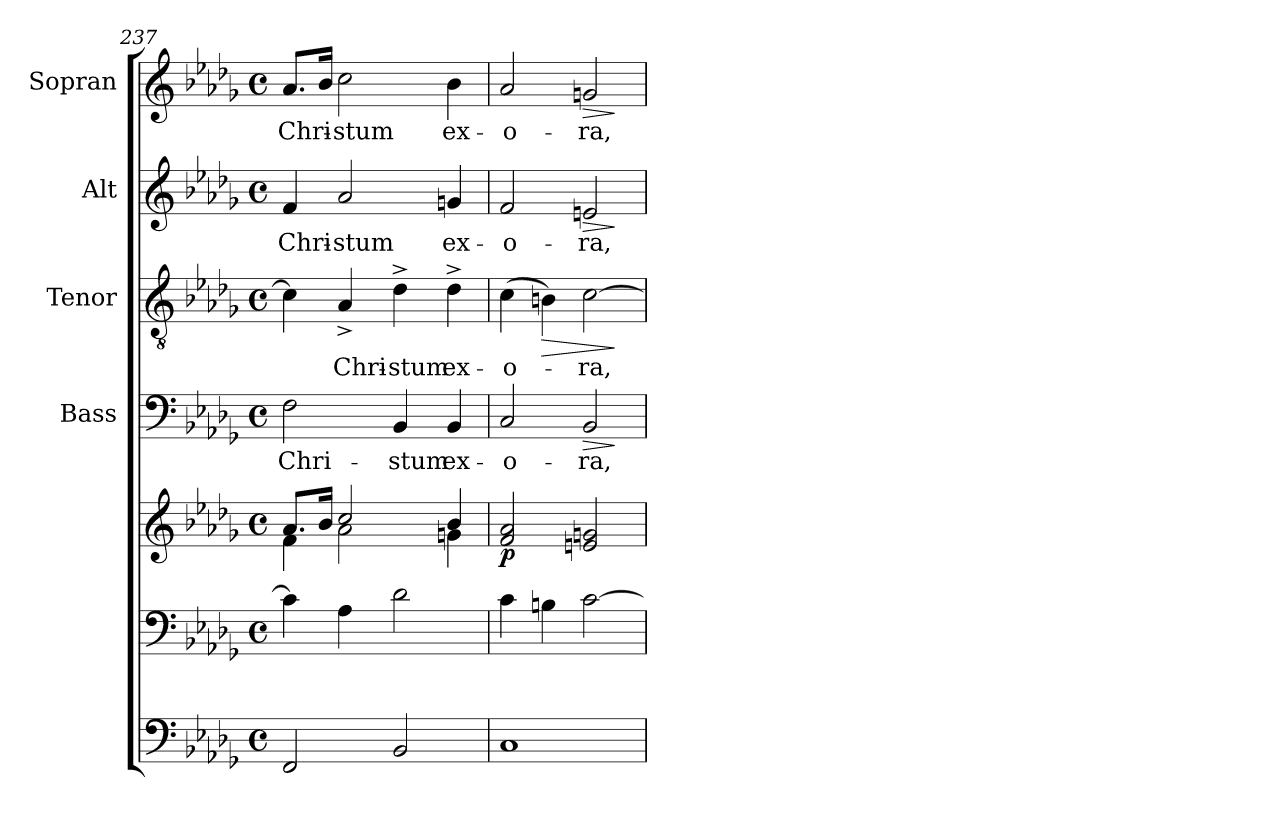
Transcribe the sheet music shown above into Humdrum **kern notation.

**kern	**kern	**kern	**dynam	**kern	**text	**dynam	**kern	**text	**dynam	**kern	**text	**dynam	**kern	**text	**dynam
*part6	*part5	*part5	*part5	*part4	*part4	*part4	*part3	*part3	*part3	*part2	*part2	*part2	*part1	*part1	*part1
*staff7	*staff6	*staff5	*staff5/6	*staff4	*staff4	*staff4	*staff3	*staff3	*staff3	*staff2	*staff2	*staff2	*staff1	*staff1	*staff1
*	*	*	*	*I"Bass	*	*	*I"Tenor	*	*	*I"Alt	*	*	*I"Sopran	*	*
*	*	*	*	*I'B.	*	*	*I'T.	*	*	*I'A.	*	*	*I'S.	*	*
*clefF4	*clefF4	*clefG2	*	*clefF4	*	*	*clefGv2	*	*	*clefG2	*	*	*clefG2	*	*
*k[b-e-a-d-g-]	*k[b-e-a-d-g-]	*k[b-e-a-d-g-]	*	*k[b-e-a-d-g-]	*	*	*k[b-e-a-d-g-]	*	*	*k[b-e-a-d-g-]	*	*	*k[b-e-a-d-g-]	*	*
*D-:	*D-:	*D-:	*	*D-:	*	*	*D-:	*	*	*D-:	*	*	*D-:	*	*
*M4/4	*M4/4	*M4/4	*	*M4/4	*	*	*M4/4	*	*	*M4/4	*	*	*M4/4	*	*
*met(c)	*met(c)	*met(c)	*	*met(c)	*	*	*met(c)	*	*	*met(c)	*	*	*met(c)	*	*
=237	=237	=237	=237	=237	=237	=237	=237	=237	=237	=237	=237	=237	=237	=237	=237
*	*	*^	*	*	*	*	*	*	*	*	*	*	*	*	*
!	!	!	!	!	!	!LO:LY:b	!	!	!	!	!	!LO:LY:b	!	!	!LO:LY:b	!
2FF/	4c\]	8.a-/L	4f\	.	2F\	Chri-	.	4c\]	.	.	4f/	Chri-	.	8.a-/L	Chri-	.
.	.	16b-/Jk	.	.	.	.	.	.	.	.	.	.	.	16b-/Jk	.	.
!	!	!	!	!	!	!	!	!	!LO:LY:b	!	!	!LO:LY:b	!	!	!LO:LY:b	!
.	4A-\	2cc/	2a-\	.	.	.	.	4A-^>/	Chri-	.	2a-/	-stum	.	2cc\	-stum	.
!	!	!	!	!	!	!LO:LY:b	!	!	!LO:LY:b	!	!	!	!	!	!	!
2BB-/	2d-\	.	.	.	4BB-/	-stum	.	4d-^>\	-stum	.	.	.	.	.	.	.
!	!	!	!	!	!	!LO:LY:b	!	!	!LO:LY:b	!	!	!LO:LY:b	!	!	!LO:LY:b	!
.	.	4b-/	4gn\	.	4BB-/	ex-	.	4d-^>\	ex-	.	4gn/	ex-	.	4b-\	ex-	.
=238	=238	=238	=238	=238	=238	=238	=238	=238	=238	=238	=238	=238	=238	=238	=238	=238
!	!	!	!	!LO:DY:b	!	!LO:LY:b	!	!	!LO:LY:b	!	!	!LO:LY:b	!	!	!LO:LY:b	!
*	*	*v	*v	*	*	*	*	*	*	*	*	*	*	*	*	*
1C	4c\	2f/ 2a-/	p	2C/	-o-	.	(>4c\	-o-	.	2f/	-o-	.	2a-/	-o-	.
!	!	!	!	!	!	!	!	!	!LO:HP:b	!	!	!	!	!	!
.	4Bn\	.	.	.	.	.	4Bn\)	.	>	.	.	.	.	.	.
!	!	!	!	!	!LO:LY:b	!LO:HP:b	!	!LO:LY:b	!	!	!LO:LY:b	!LO:HP:b	!	!LO:LY:b	!LO:HP:b
.	[2c\	2en/ 2gn/	.	2BB-/	-ra,	>	[2c\	-ra,	.	2en/	-ra,	>	2gn/	-ra,	>
.	.	.	.	.	.	]	.	.	]	.	.	]	.	.	]
=	=	=	=	=	=	=	=	=	=	=	=	=	=	=	=
*-	*-	*-	*-	*-	*-	*-	*-	*-	*-	*-	*-	*-	*-	*-	*-
